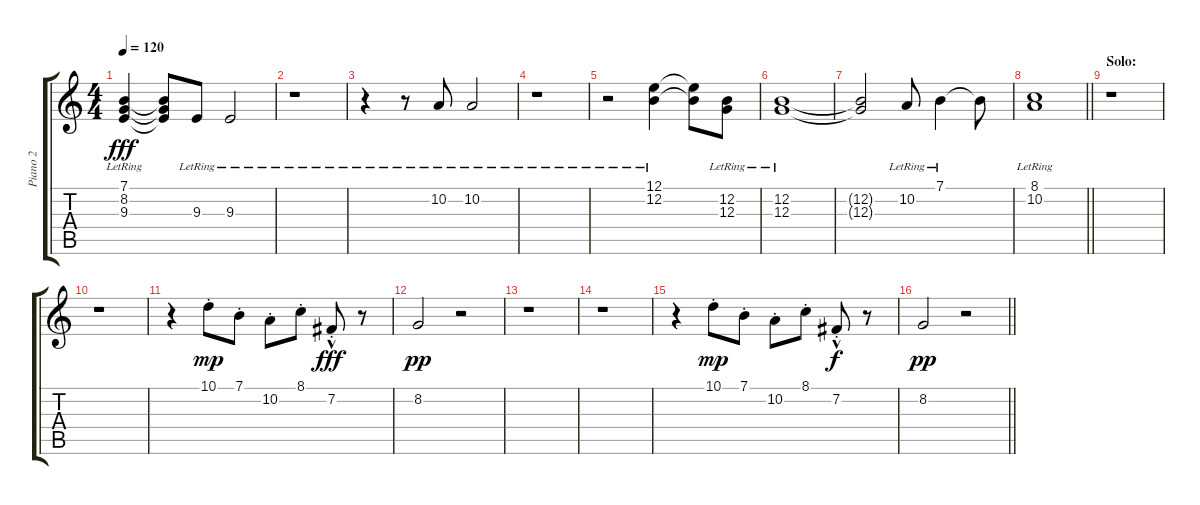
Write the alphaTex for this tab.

\track ("Piano 2" "Piano 2") {instrument blownbottle}
\staff {score tabs}
\tuning (E4 B3 G3 D3 A2 E2) {hide}
\ts (4 4)
\tempo 120
\clef g2
\ks c
(7.1{lr} 8.2{lr} 9.3{lr}).4{dy fff} (7.1{t} 8.2{t} 9.3{t}).8 9.3{lr}.8 9.3{lr}.2 |
r.1 |
r.4 r.8 10.2{lr}.8 10.2{lr}.2 |
r.1 |
r.2 (12.1{lr} 12.2{lr}).4 (12.1{t} 12.2{t}).8 (12.2{lr} 12.3{lr}).8 |
(12.2{lr} 12.3{lr}).1 |
(12.2{t} 12.3{t}).2 10.2{lr}.8 7.1{lr}.4 7.1{t}.8 |
\barLineRight lightlight
(8.1{lr} 10.2{lr}).1 |
\section ("" "Solo:")
r.1{instrument blownbottle} |
r.1 |
r.4 10.1{st}.8{dy mp} 7.1{st}.8 10.2{st}.8 8.1{st}.8 7.2{hac st}.8{dy fff} r.8 |
8.2.2{dy pp} r.2 |
r.1 |
r.1 |
r.4 10.1{st}.8{dy mp} 7.1{st}.8 10.2{st}.8 8.1{st}.8 7.2{hac st}.8{dy f} r.8 |
\barLineRight lightlight
8.2.2{dy pp} r.2
